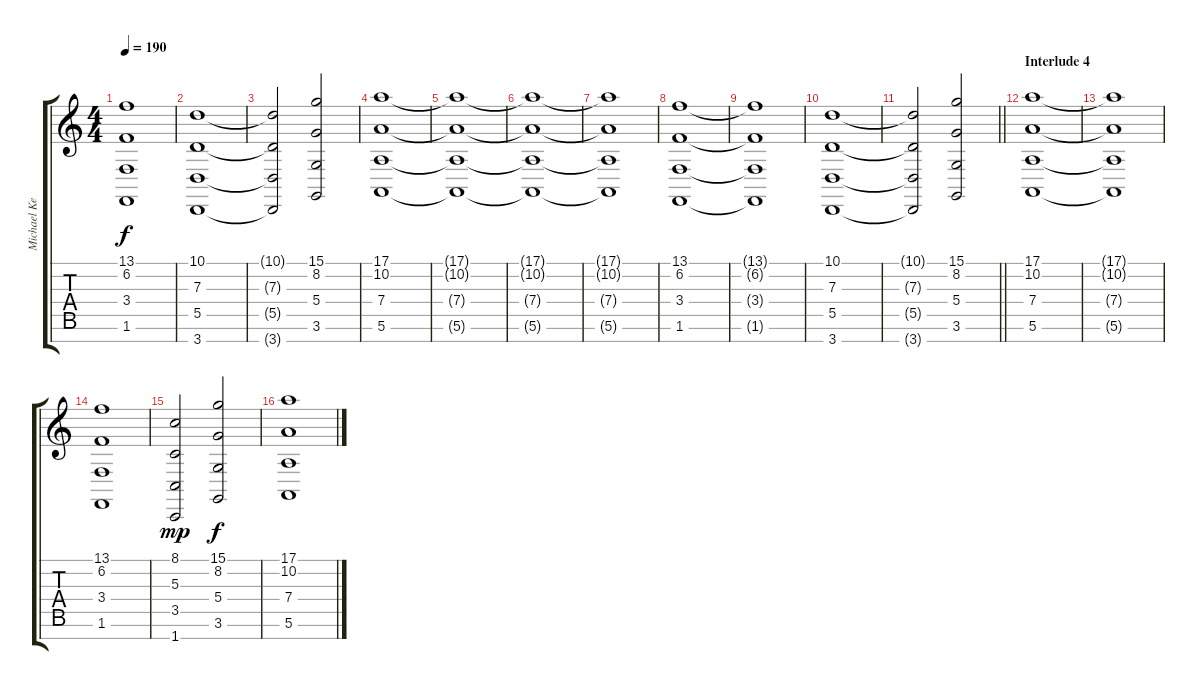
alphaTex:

\track ("Michael Kenny" "Michael Ke") {instrument stringensemble1}
\staff {score tabs}
\tuning (E4 B3 G3 D3 A2 E2 B1) {hide}
\ts (4 4)
\tempo 190
\clef g2
\ks c
(13.1{t} 6.2{t} 3.4{t} 1.6{t}).1{dy f} |
(10.1 7.3 5.5 3.7).1 |
(10.1{t} 7.3{t} 5.5{t} 3.7{t}).2 (15.1 8.2 5.4 3.6).2 |
(17.1 10.2 7.4 5.6).1 |
(17.1{t} 10.2{t} 7.4{t} 5.6{t}).1 |
(17.1{t} 10.2{t} 7.4{t} 5.6{t}).1 |
(17.1{t} 10.2{t} 7.4{t} 5.6{t}).1 |
(13.1 6.2 3.4 1.6).1 |
(13.1{t} 6.2{t} 3.4{t} 1.6{t}).1 |
(10.1 7.3 5.5 3.7).1 |
\barLineRight lightlight
(10.1{t} 7.3{t} 5.5{t} 3.7{t}).2 (15.1 8.2 5.4 3.6).2 |
\section ("" "Interlude 4")
(17.1 10.2 7.4 5.6).1 |
(17.1{t} 10.2{t} 7.4{t} 5.6{t}).1 |
(13.1 6.2 3.4 1.6).1 |
(8.1 5.3 3.5 1.7).2{dy mp} (15.1 8.2 5.4 3.6).2{dy f} |
(17.1 10.2 7.4 5.6).1
